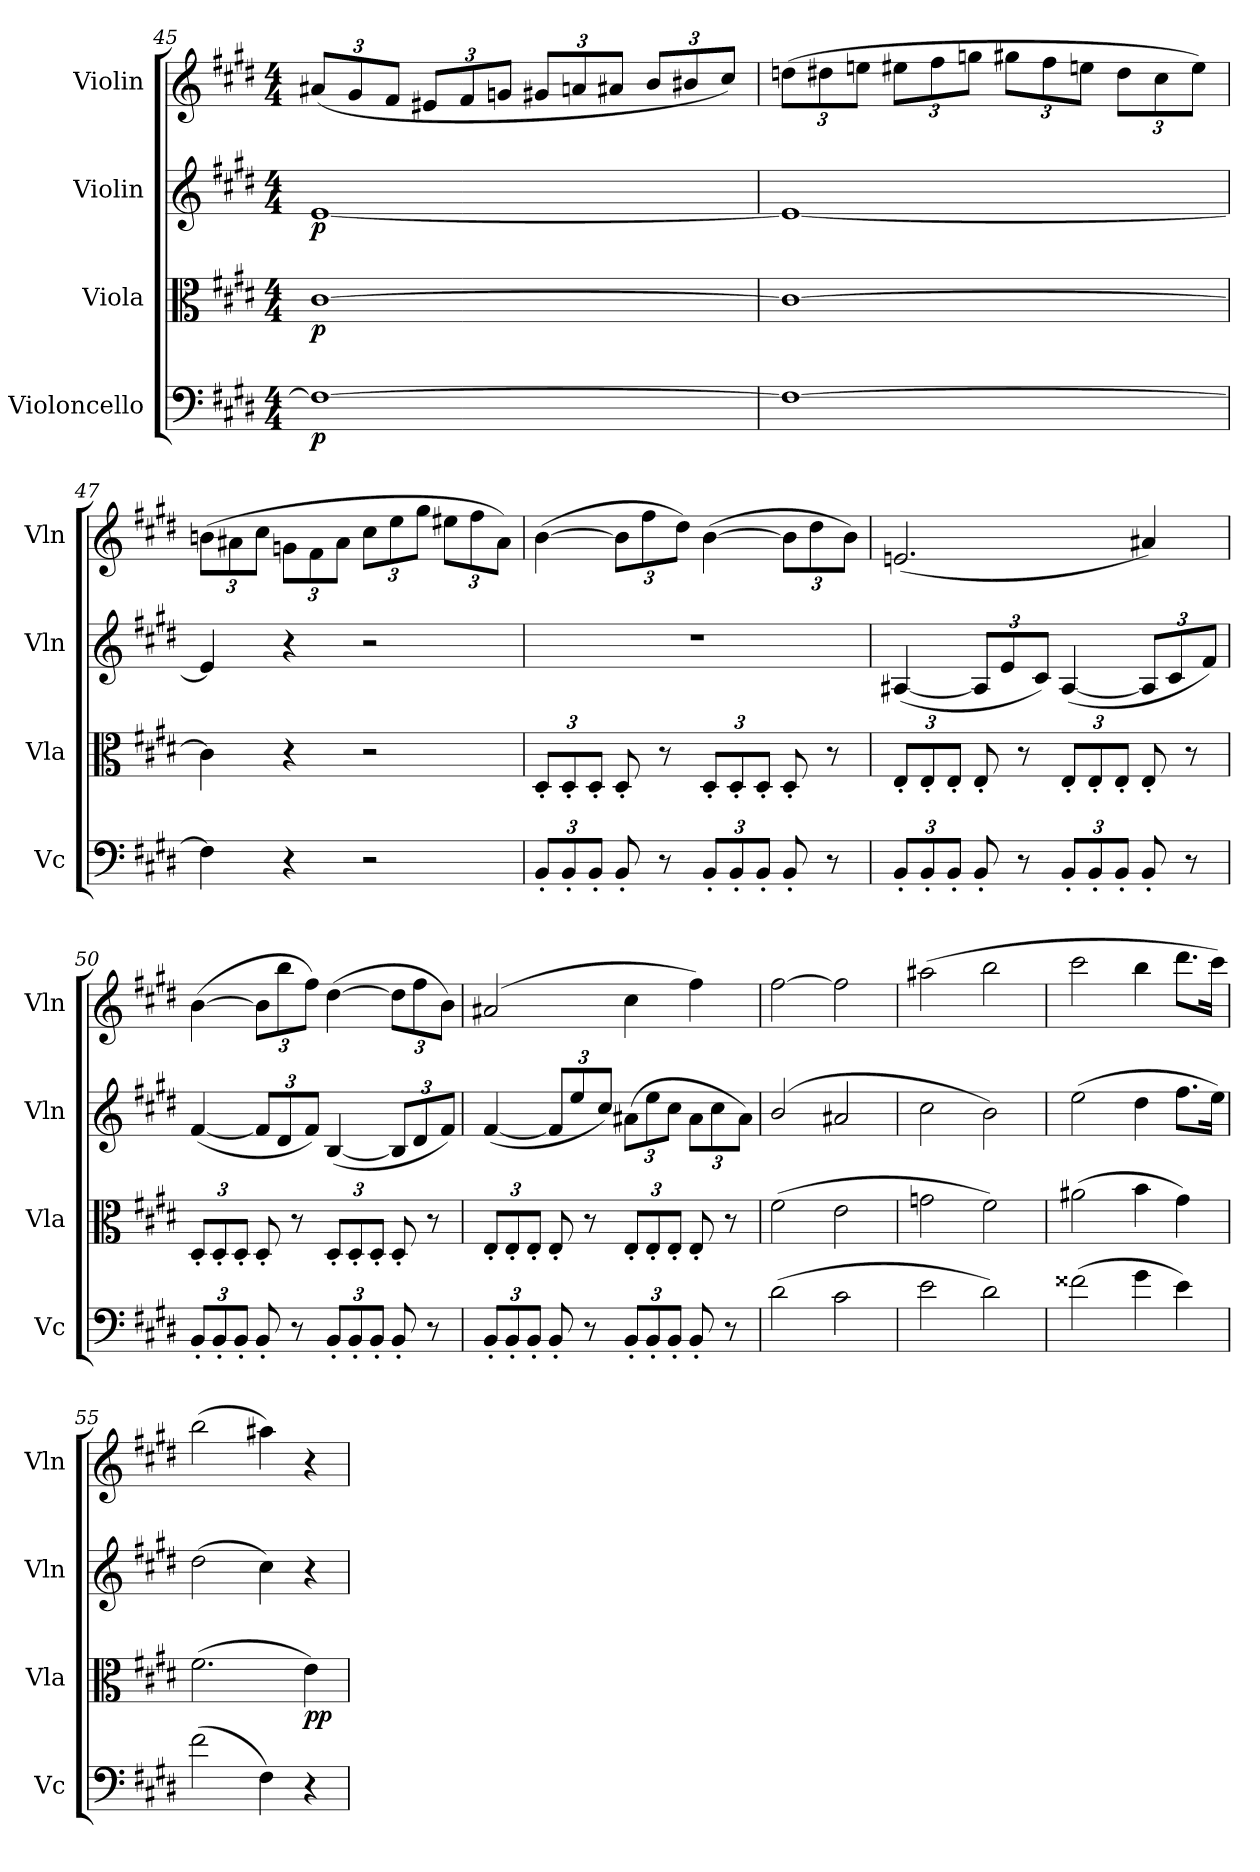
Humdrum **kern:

**kern	**dynam	**kern	**dynam	**kern	**dynam	**kern
*part4	*part4	*part3	*part3	*part2	*part2	*part1
*staff4	*staff4	*staff3	*staff3	*staff2	*staff2	*staff1
*I"Violoncello	*	*I"Viola	*	*I"Violin	*	*I"Violin
*I'Vc	*	*I'Vla	*	*I'Vln	*	*I'Vln
*clefF4	*	*clefC3	*	*clefG2	*	*clefG2
*k[f#c#g#d#]	*	*k[f#c#g#d#]	*	*k[f#c#g#d#]	*	*k[f#c#g#d#]
*E:	*	*E:	*	*E:	*	*E:
*M4/4	*	*M4/4	*	*M4/4	*	*M4/4
=45	=45	=45	=45	=45	=45	=45
1F#_	p	[1c#	p	[1e	p	(12a#X/L
.	.	.	.	.	.	12g#/
.	.	.	.	.	.	12f#/J
.	.	.	.	.	.	12e#X/L
.	.	.	.	.	.	12f#/
.	.	.	.	.	.	12gn/J
.	.	.	.	.	.	12g#X/L
.	.	.	.	.	.	12an/
.	.	.	.	.	.	12a#X/J
.	.	.	.	.	.	12b/L
.	.	.	.	.	.	12b#X/
.	.	.	.	.	.	12cc#/J)
=46	=46	=46	=46	=46	=46	=46
1F#_	.	1c#_	.	1e_	.	(12ddn\L
.	.	.	.	.	.	12dd#X\
.	.	.	.	.	.	12een\J
.	.	.	.	.	.	12ee#X\L
.	.	.	.	.	.	12ff#\
.	.	.	.	.	.	12ggn\J
.	.	.	.	.	.	12gg#X\L
.	.	.	.	.	.	12ff#\
.	.	.	.	.	.	12een\J
.	.	.	.	.	.	12dd#\L
.	.	.	.	.	.	12cc#\
.	.	.	.	.	.	12ee\J)
=47	=47	=47	=47	=47	=47	=47
4F#\]	.	4c#\]	.	4e/]	.	(12bn\L
.	.	.	.	.	.	12a#X\
.	.	.	.	.	.	12cc#\J
4r	.	4r	.	4r	.	12gn\L
.	.	.	.	.	.	12f#\
.	.	.	.	.	.	12a#\J
2r	.	2r	.	2r	.	12cc#\L
.	.	.	.	.	.	12ee\
.	.	.	.	.	.	12gg#\J
.	.	.	.	.	.	12ee#X\L
.	.	.	.	.	.	12ff#\
.	.	.	.	.	.	12a#\J)
=48	=48	=48	=48	=48	=48	=48
12BB'/L	.	12D#'/L	.	1r	.	([4b\
12BB'/	.	12D#'/	.	.	.	.
12BB'/J	.	12D#'/J	.	.	.	.
8BB'/	.	8D#'/	.	.	.	12b\L]
.	.	.	.	.	.	12ff#\
8r	.	8r	.	.	.	.
.	.	.	.	.	.	12dd#\J)
12BB'/L	.	12D#'/L	.	.	.	([4b\
12BB'/	.	12D#'/	.	.	.	.
12BB'/J	.	12D#'/J	.	.	.	.
8BB'/	.	8D#'/	.	.	.	12b\L]
.	.	.	.	.	.	12dd#\
8r	.	8r	.	.	.	.
.	.	.	.	.	.	12b\J)
=49	=49	=49	=49	=49	=49	=49
12BB'/L	.	12E'/L	.	([4A#X/	.	(2.en/
12BB'/	.	12E'/	.	.	.	.
12BB'/J	.	12E'/J	.	.	.	.
8BB'/	.	8E'/	.	12A#/L]	.	.
.	.	.	.	12e/	.	.
8r	.	8r	.	.	.	.
.	.	.	.	12c#/J)	.	.
12BB'/L	.	12E'/L	.	([4A#/	.	.
12BB'/	.	12E'/	.	.	.	.
12BB'/J	.	12E'/J	.	.	.	.
8BB'/	.	8E'/	.	12A#/L]	.	4a#X/)
.	.	.	.	12c#/	.	.
8r	.	8r	.	.	.	.
.	.	.	.	12f#/J)	.	.
=50	=50	=50	=50	=50	=50	=50
12BB'/L	.	12D#'/L	.	([4f#/	.	([4b\
12BB'/	.	12D#'/	.	.	.	.
12BB'/J	.	12D#'/J	.	.	.	.
8BB'/	.	8D#'/	.	12f#/L]	.	12b\L]
.	.	.	.	12d#/	.	12bb\
8r	.	8r	.	.	.	.
.	.	.	.	12f#/J)	.	12ff#\J)
12BB'/L	.	12D#'/L	.	([4B/	.	([4dd#\
12BB'/	.	12D#'/	.	.	.	.
12BB'/J	.	12D#'/J	.	.	.	.
8BB'/	.	8D#'/	.	12B/L]	.	12dd#\L]
.	.	.	.	12d#/	.	12ff#\
8r	.	8r	.	.	.	.
.	.	.	.	12f#/J)	.	12b\J)
=51	=51	=51	=51	=51	=51	=51
12BB'/L	.	12E'/L	.	([4f#/	.	(2a#X/
12BB'/	.	12E'/	.	.	.	.
12BB'/J	.	12E'/J	.	.	.	.
8BB'/	.	8E'/	.	12f#/L]	.	.
.	.	.	.	12ee/	.	.
8r	.	8r	.	.	.	.
.	.	.	.	12cc#/J)	.	.
12BB'/L	.	12E'/L	.	(12a#X\L	.	4cc#\
12BB'/	.	12E'/	.	12ee\	.	.
12BB'/J	.	12E'/J	.	12cc#\J	.	.
8BB'/	.	8E'/	.	12a#\L	.	4ff#\)
.	.	.	.	12cc#\	.	.
8r	.	8r	.	.	.	.
.	.	.	.	12a#\J)	.	.
=52	=52	=52	=52	=52	=52	=52
(2d#\	.	(2f#\	.	(2b/	.	[2ff#\
2c#\	.	2e\	.	2a#X/	.	2ff#\]
=53	=53	=53	=53	=53	=53	=53
2e\	.	2gn\	.	2cc#\	.	(2aa#X\
2d#\)	.	2f#\)	.	2b\)	.	2bb\
=54	=54	=54	=54	=54	=54	=54
(2f##X\	.	(2a#X\	.	(2ee\	.	2ccc#\
4g#\	.	4b\	.	4dd#\	.	4bb\
4e\)	.	4g#\)	.	8.ff#\L	.	8.ddd#\L
.	.	.	.	16ee\Jk)	.	16ccc#\Jk)
=55	=55	=55	=55	=55	=55	=55
(2f#\	.	(2.f#\	.	(2dd#\	.	(2bb\
4F#\)	.	.	.	4cc#\)	.	4aa#X\)
4r	.	4e\)	pp	4r	.	4r
=	=	=	=	=	=	=
*-	*-	*-	*-	*-	*-	*-
